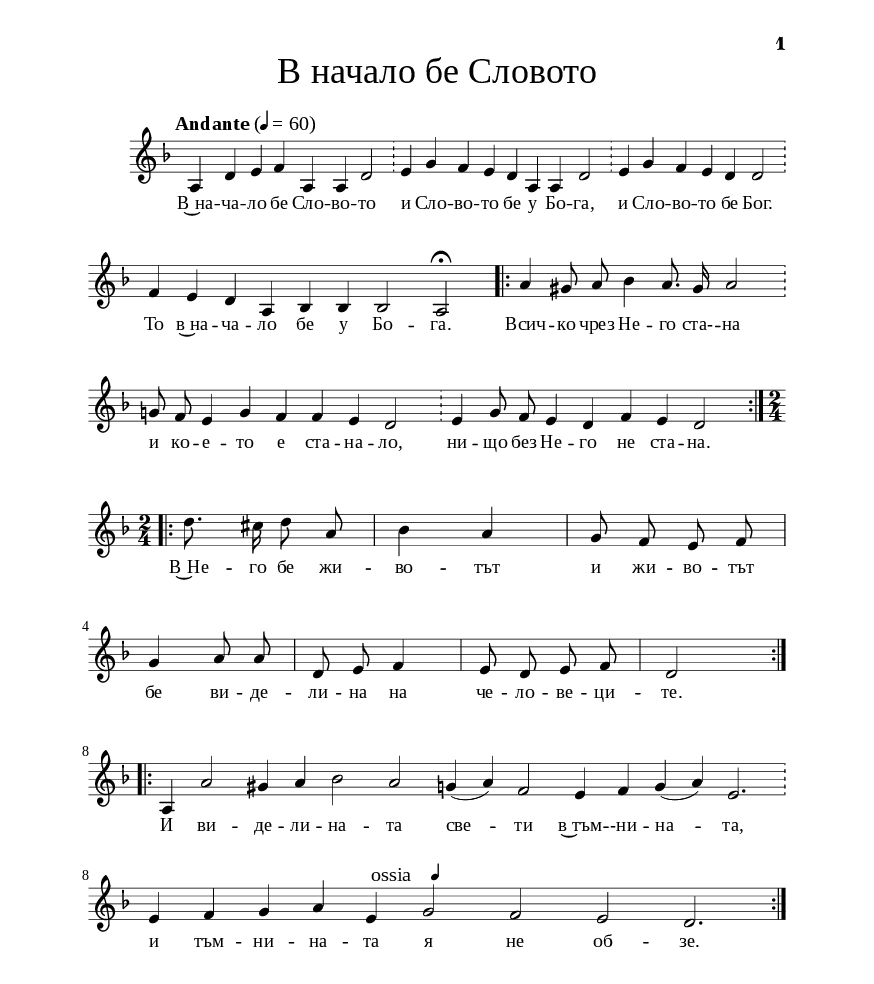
\version "2.24.4"

% include paper part and global functions
\include "include/globals.ily"

\bookpart {
  \label #'ref094
  \tocItem \markup "В начало бе Словото"
  \include "include/bookpart-paper.ily"
  \score {
    \include "include/score-layout.ily"


    \new Voice \absolute  {
      \clef treble
      \key d \minor
      \tempoFunc "Andante" 4 "60"
      \omit Score.TimeSignature
      \cadenzaOn % allows custom bar lines
      \override Staff.BarLine.gap = 0.5
      \autoBeamOff

      a4 d'4 e' f' a4 a d'2 \bar "!" e'4  g'4 f' e' d'

      a4 a d'2 \bar "!" e'4 g'4 f' e' d' d'2 \bar "!" \break   f'4 e' d' a bes bes  bes2 a \fermata \bar ".|:"

      a'4  gis'8 a' bes'4 a'8. gis'16 a'2 \bar "!" \break g'8 f'

      e'4 g' f' f' e' d'2 \bar "!"  e'4 g'8 f' e'4 d' f'4 e' d'2 \bar ":|.|:" \break

      \cadenzaOff
      \undo \omit Score.TimeSignature

      \time 2/4 d''8. cis''16 d''8 a' bes'4  a' g'8 f' e' f' \break g'4 a'8 a'

      d'8 e' f'4 e'8 d' e' f' d'2 \bar ":|.|:"  \break
      \cadenzaOn
      \undo \omit Score.TimeSignature

      a4 a'2 gis'4 a' bes'2 a'  g'4 ( a' ) f'2 e'4 f'  g'4 ( a' ) e'2. \bar "!" \break

      e'4  f'4 g'   a'   \tempo \markup {
        % make tempo note smaller
        \concat {
          \normal-text { " ossia    "  }
          \fontsize #-4 \general-align #Y #DOWN \note {4} #0.8
          \normal-text { "             "  }

        }
      }
      e' g'2  f'2 e' d'2. \bar ":|."
    }

    \addlyrics {
      В~на -- ча --
      ло бе Сло -- во -- то и Сло -- во -- то бе у
      Бо -- га, и Сло -- во -- то бе Бог. То в~на --
      ча -- ло бе у Бо -- га. Всич -- ко чрез Не --
      го "ста-" -- на и ко -- е -- то е ста -- на --
      ло, ни -- що без Не -- го не ста -- на. В~Не --
      го бе жи -- во -- тът и жи -- во -- тът бе ви
      -- де -- ли -- на на че -- ло -- ве -- ци -- те.
      И ви -- де -- ли -- на -- та све -- ти в~тъм
      -- "-ни" -- на -- та, и тъм -- ни -- на -- та я не
      об -- зе. И зе.

    }

    \header {
      title = \titleFunc #'ref_desc_6 "В начало бе Словото" "V načalo be Slovoto"
    }

    \midi{}

  } % score

} % bookpart
